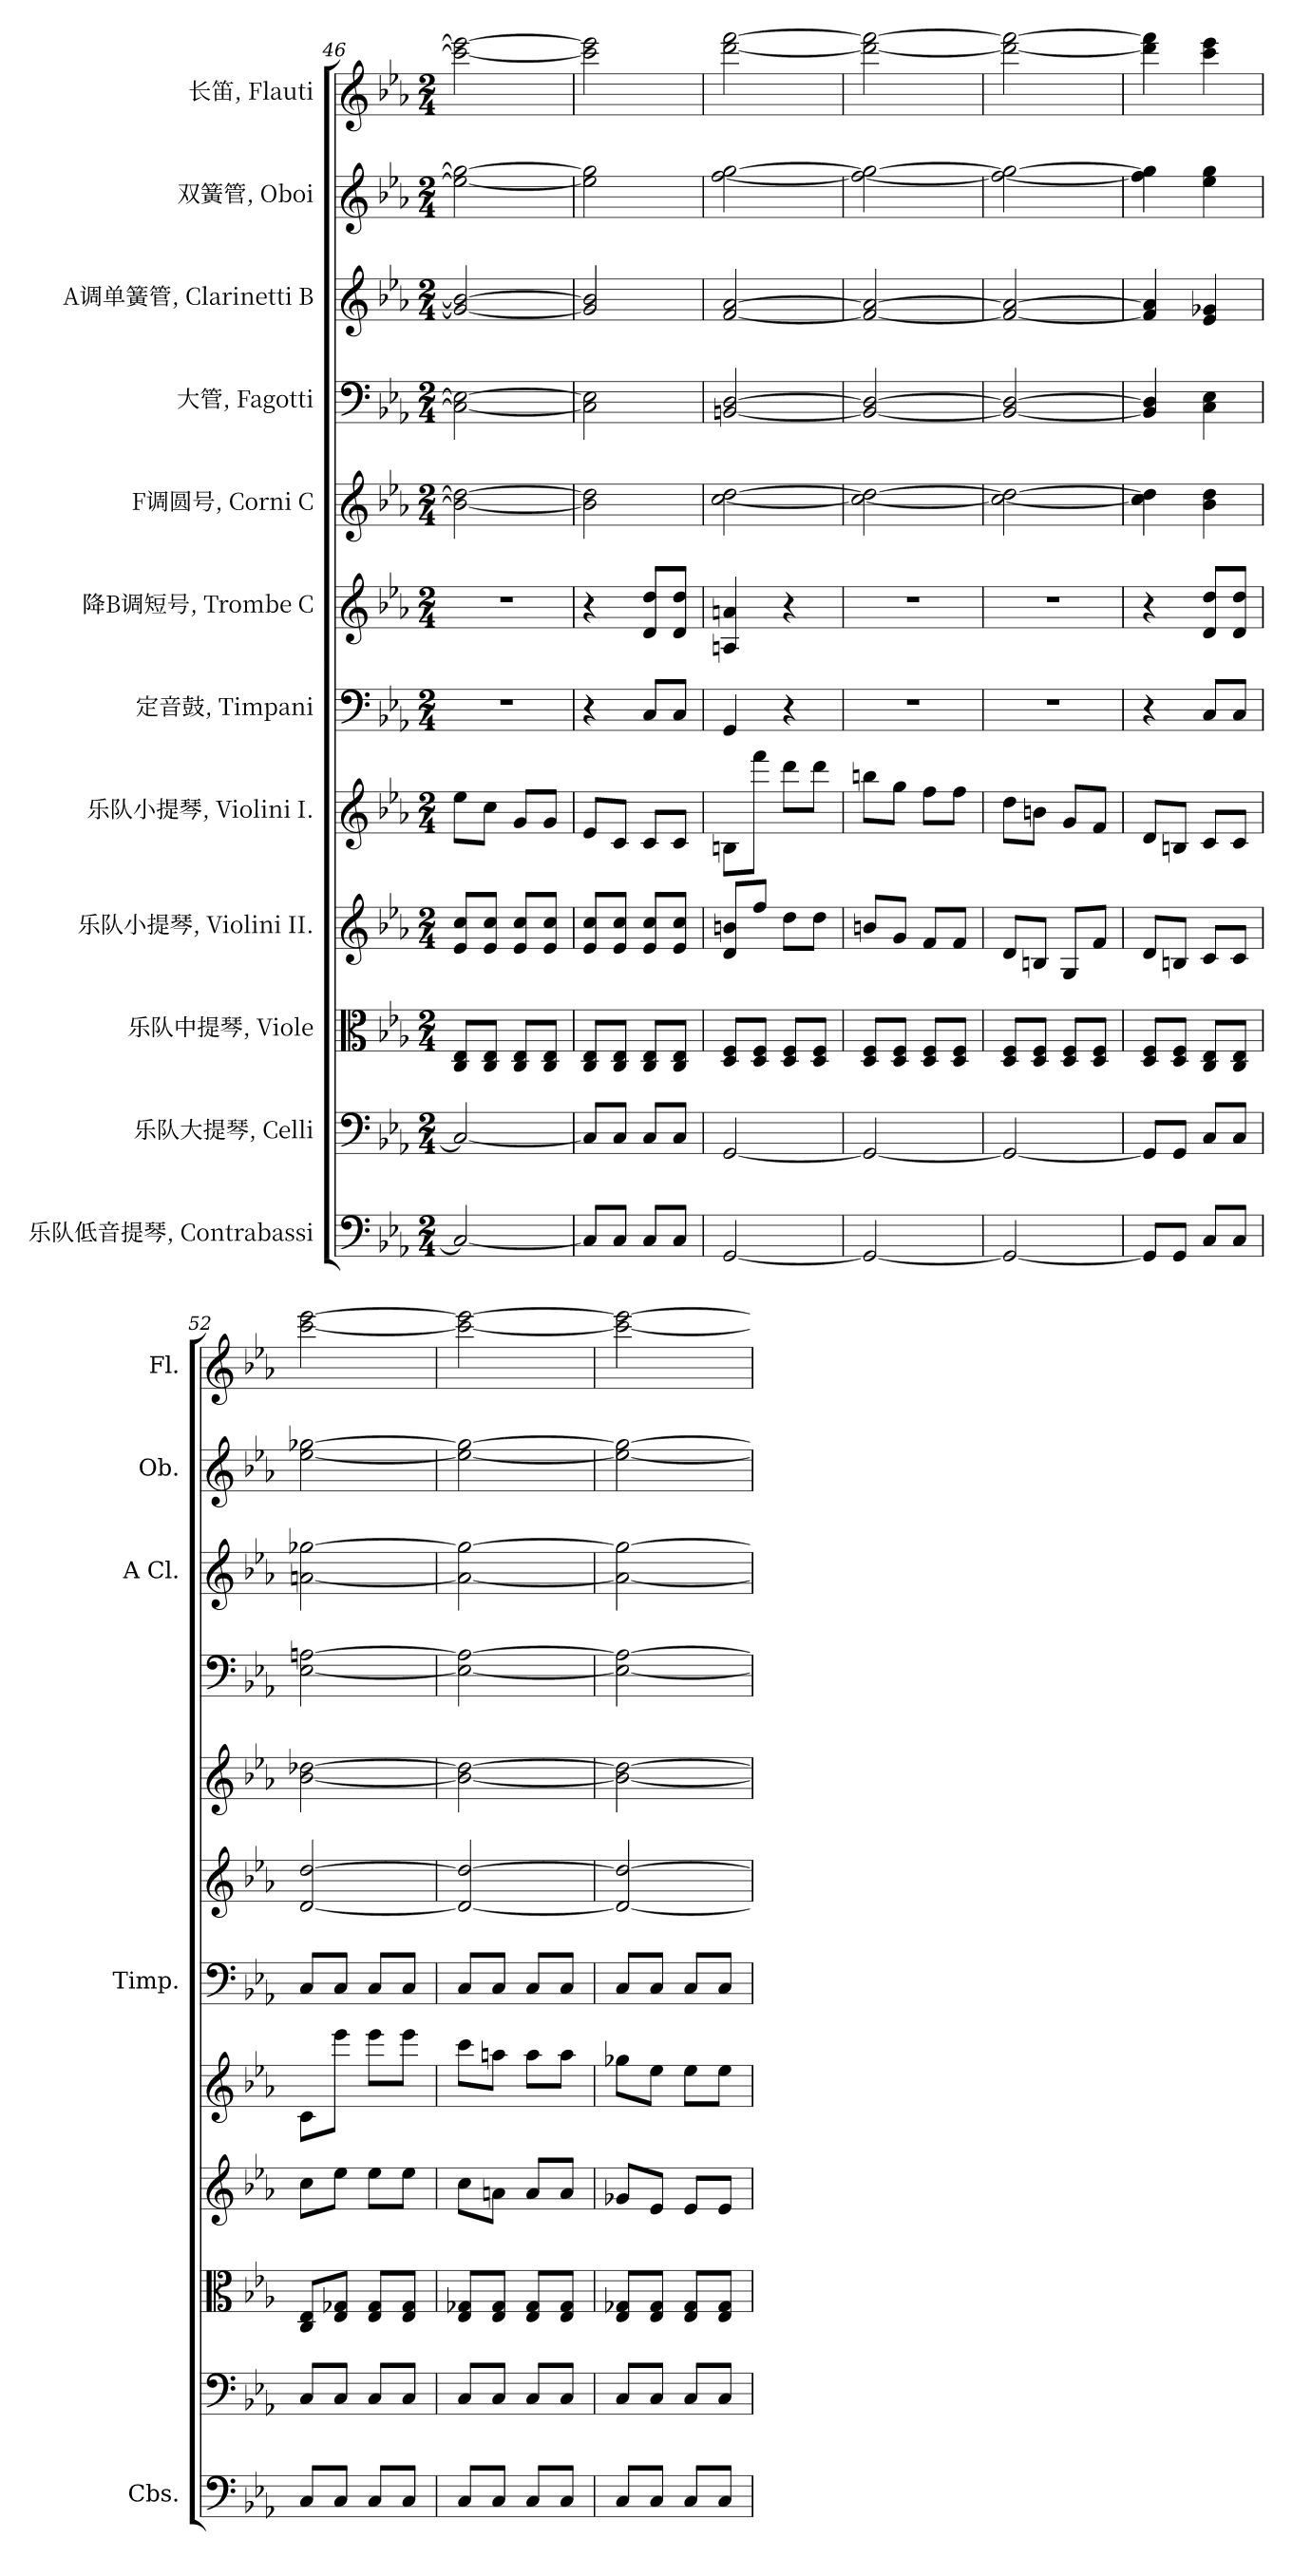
**kern	**kern	**kern	**kern	**kern	**kern	**kern	**kern	**kern	**kern	**kern	**kern
*part12	*part11	*part10	*part9	*part8	*part7	*part6	*part5	*part4	*part3	*part2	*part1
*staff12	*staff11	*staff10	*staff9	*staff8	*staff7	*staff6	*staff5	*staff4	*staff3	*staff2	*staff1
*I"乐队低音提琴, Contrabassi	*I"乐队大提琴, Celli	*I"乐队中提琴, Viole	*I"乐队小提琴, Violini II.	*I"乐队小提琴, Violini I.	*I"定音鼓, Timpani	*I"降B调短号, Trombe C	*I"F调圆号, Corni C	*I"大管, Fagotti	*I"A调单簧管, Clarinetti B	*I"双簧管, Oboi	*I"长笛, Flauti
*I'Cbs.	*	*	*	*	*I'Timp.	*	*	*	*I'A Cl.	*I'Ob.	*I'Fl.
!!LO:PB:g=z
*clefF4	*clefF4	*clefC3	*clefG2	*clefG2	*clefF4	*clefG2	*clefG2	*clefF4	*clefG2	*clefG2	*clefG2
*ITrd7c12	*	*	*	*	*	*ITrd1c2	*ITrd4c7	*	*ITrd2c3	*	*
*k[b-e-a-]	*k[b-e-a-]	*k[b-e-a-]	*k[b-e-a-]	*k[b-e-a-]	*k[b-e-a-]	*k[b-e-a-d-g-]	*k[b-e-a-d-]	*k[b-e-a-]	*k[]	*k[b-e-a-]	*k[b-e-a-]
*M2/4	*M2/4	*M2/4	*M2/4	*M2/4	*M2/4	*M2/4	*M2/4	*M2/4	*M2/4	*M2/4	*M2/4
=46	=46	=46	=46	=46	=46	=46	=46	=46	=46	=46	=46
2CC/_	2C/_	8C/ 8E-/L	8e-/ 8cc/L	8ee-\L	2r	2r	2e-\_ 2g\_	2C\_ 2E-\_	2e-/_ 2g/_	2ee-\_ 2gg\_	2ccc\_ 2eee-\_
.	.	8C/ 8E-/J	8e-/ 8cc/J	8cc\J	.	.	.	.	.	.	.
.	.	8C/ 8E-/L	8e-/ 8cc/L	8g/L	.	.	.	.	.	.	.
.	.	8C/ 8E-/J	8e-/ 8cc/J	8g/J	.	.	.	.	.	.	.
=47	=47	=47	=47	=47	=47	=47	=47	=47	=47	=47	=47
8CC/L]	8C/L]	8C/ 8E-/L	8e-/ 8cc/L	8e-/L	4r	4r	2e-\] 2g\]	2C\] 2E-\]	2e-/] 2g/]	2ee-\] 2gg\]	2ccc\] 2eee-\]
8CC/J	8C/J	8C/ 8E-/J	8e-/ 8cc/J	8c/J	.	.	.	.	.	.	.
8CC/L	8C/L	8C/ 8E-/L	8e-/ 8cc/L	8c/L	8C/L	8c/ 8cc/L	.	.	.	.	.
8CC/J	8C/J	8C/ 8E-/J	8e-/ 8cc/J	8c/J	8C/J	8c/ 8cc/J	.	.	.	.	.
=48	=48	=48	=48	=48	=48	=48	=48	=48	=48	=48	=48
[2GGG/	[2GG/	8D/ 8F/L	8d/ 8bn/L	8Bn\L	4GG/	4Gn/ 4gn/	[2f\ [2g\	[2BBn/ [2D/	[2d/ [2f/	[2ff\ [2gg\	[2ddd\ [2fff\
.	.	8D/ 8F/J	8ff/J	8fff\J	.	.	.	.	.	.	.
.	.	8D/ 8F/L	8dd\L	8ddd\L	4r	4r	.	.	.	.	.
.	.	8D/ 8F/J	8dd\J	8ddd\J	.	.	.	.	.	.	.
=49	=49	=49	=49	=49	=49	=49	=49	=49	=49	=49	=49
2GGG/_	2GG/_	8D/ 8F/L	8bn/L	8bbn\L	2r	2r	2f\_ 2g\_	2BB/_ 2D/_	2d/_ 2f/_	2ff\_ 2gg\_	2ddd\_ 2fff\_
.	.	8D/ 8F/J	8g/J	8gg\J	.	.	.	.	.	.	.
.	.	8D/ 8F/L	8f/L	8ff\L	.	.	.	.	.	.	.
.	.	8D/ 8F/J	8f/J	8ff\J	.	.	.	.	.	.	.
=50	=50	=50	=50	=50	=50	=50	=50	=50	=50	=50	=50
2GGG/_	2GG/_	8D/ 8F/L	8d/L	8dd\L	2r	2r	2f\_ 2g\_	2BB/_ 2D/_	2d/_ 2f/_	2ff\_ 2gg\_	2ddd\_ 2fff\_
.	.	8D/ 8F/J	8Bn/J	8bn\J	.	.	.	.	.	.	.
.	.	8D/ 8F/L	8G/L	8g/L	.	.	.	.	.	.	.
.	.	8D/ 8F/J	8f/J	8f/J	.	.	.	.	.	.	.
=51	=51	=51	=51	=51	=51	=51	=51	=51	=51	=51	=51
8GGG/L]	8GG/L]	8D/ 8F/L	8d/L	8d/L	4r	4r	4f\] 4g\]	4BB/] 4D/]	4d/] 4f/]	4ff\] 4gg\]	4ddd\] 4fff\]
8GGG/J	8GG/J	8D/ 8F/J	8Bn/J	8Bn/J	.	.	.	.	.	.	.
8CC/L	8C/L	8C/ 8E-/L	8c/L	8c/L	8C/L	8c/ 8cc/L	4e-\ 4g\	4C\ 4E-\	4c/ 4e-X/	4ee-\ 4gg\	4ccc\ 4eee-\
8CC/J	8C/J	8C/ 8E-/J	8c/J	8c/J	8C/J	8c/ 8cc/J	.	.	.	.	.
!!LO:PB:g=z
=52	=52	=52	=52	=52	=52	=52	=52	=52	=52	=52	=52
8CC/L	8C/L	8C/ 8E-/L	8cc\L	8c\L	8C/L	[2c/ [2cc/	[2e-\ [2g-X\	[2E-\ [2An\	[2f#X\ [2ee-X\	[2ee-\ [2gg-X\	[2ccc\ [2eee-\
8CC/J	8C/J	8E-/ 8G-X/J	8ee-\J	8eee-\J	8C/J	.	.	.	.	.	.
8CC/L	8C/L	8E-/ 8G-/L	8ee-\L	8eee-\L	8C/L	.	.	.	.	.	.
8CC/J	8C/J	8E-/ 8G-/J	8ee-\J	8eee-\J	8C/J	.	.	.	.	.	.
=53	=53	=53	=53	=53	=53	=53	=53	=53	=53	=53	=53
8CC/L	8C/L	8E-/ 8G-X/L	8cc\L	8ccc\L	8C/L	2c/_ 2cc/_	2e-\_ 2g-\_	2E-\_ 2A\_	2f#\_ 2ee-\_	2ee-\_ 2gg-\_	2ccc\_ 2eee-\_
8CC/J	8C/J	8E-/ 8G-/J	8an\J	8aan\J	8C/J	.	.	.	.	.	.
8CC/L	8C/L	8E-/ 8G-/L	8a/L	8aa\L	8C/L	.	.	.	.	.	.
8CC/J	8C/J	8E-/ 8G-/J	8a/J	8aa\J	8C/J	.	.	.	.	.	.
=54	=54	=54	=54	=54	=54	=54	=54	=54	=54	=54	=54
8CC/L	8C/L	8E-/ 8G-X/L	8g-X/L	8gg-X\L	8C/L	2c/_ 2cc/_	2e-\_ 2g-\_	2E-\_ 2A\_	2f#\_ 2ee-\_	2ee-\_ 2gg-\_	2ccc\_ 2eee-\_
8CC/J	8C/J	8E-/ 8G-/J	8e-/J	8ee-\J	8C/J	.	.	.	.	.	.
8CC/L	8C/L	8E-/ 8G-/L	8e-/L	8ee-\L	8C/L	.	.	.	.	.	.
8CC/J	8C/J	8E-/ 8G-/J	8e-/J	8ee-\J	8C/J	.	.	.	.	.	.
=	=	=	=	=	=	=	=	=	=	=	=
*-	*-	*-	*-	*-	*-	*-	*-	*-	*-	*-	*-
